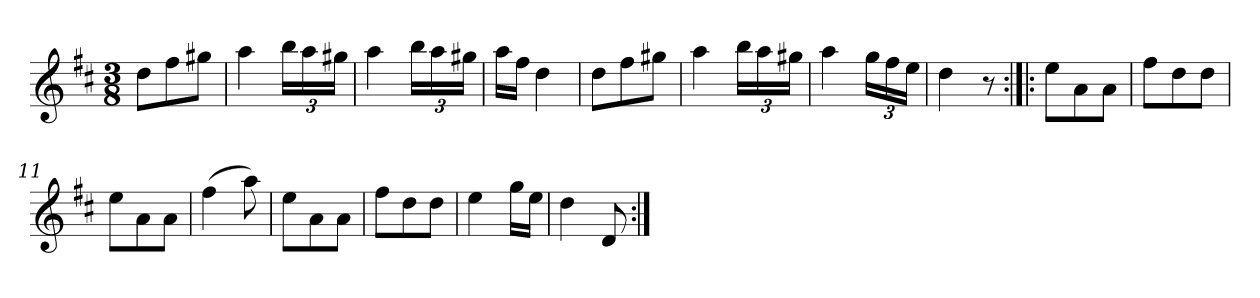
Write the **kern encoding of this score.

**kern
*part1
*staff1
*clefG2
*k[f#c#]
*D:
*M3/8
*MM120
=1
8dd\L
8ff#\
8gg#X\J
=2
4aa
24bb\LL
24aa\
24gg#X\JJ
=3
4aa
24bb\LL
24aa\
24gg#X\JJ
=4
16aa\LL
16ff#\JJ
4dd
=5
8dd\L
8ff#\
8gg#X\J
=6
4aa
24bb\LL
24aa\
24gg#X\JJ
=7
4aa
24gg\LL
24ff#\
24ee\JJ
=8
4dd
8r
=9:|!|:
8ee\L
8a\
8a\J
=10
8ff#\L
8dd\
8dd\J
=11
8ee\L
8a\
8a\J
=12
(4ff#
8aa)
=13
8ee\L
8a\
8a\J
=14
8ff#\L
8dd\
8dd\J
=15
4ee
16gg\LL
16ee\JJ
=16
4dd
8d
=:|!
*-
